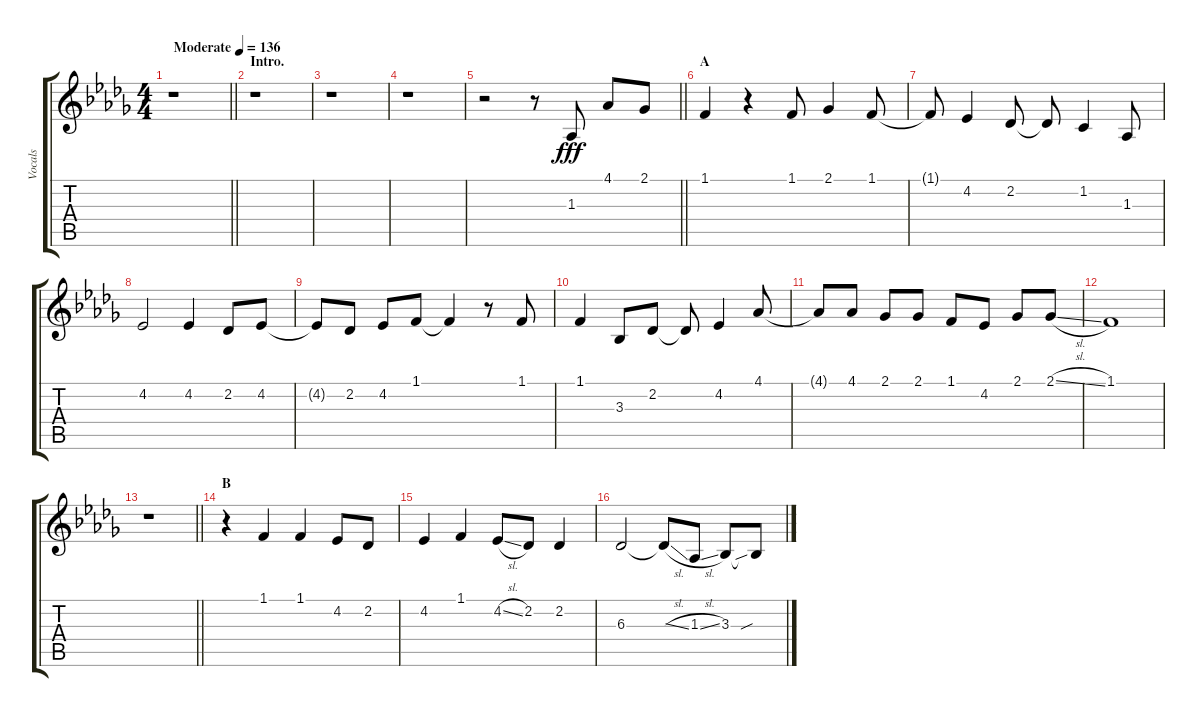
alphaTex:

\track ("Vocals" "Vocals") {instrument voiceoohs}
\staff {score tabs}
\tuning (E4 B3 G3 D3 A2 E2) {hide}
\ts (4 4)
\tempo (136 "Moderate")
\clef g2
\barLineRight lightlight
\ks db
r.1{dy fff instrument voiceoohs} |
\section ("" "Intro.")
r.1 |
r.1 |
r.1 |
\barLineRight lightlight
r.2 r.8 1.3.8 4.1.8 2.1.8 |
\section ("" "A")
1.1.4 r.4 1.1.8 2.1.4 1.1.8 |
1.1{t}.8 4.2.4 2.2.8 2.2{t}.8 1.2.4 1.3.8 |
4.2.2 4.2.4 2.2.8 4.2.8 |
4.2{t}.8 2.2.8 4.2.8 1.1.8 1.1{t}.4 r.8 1.1.8 |
1.1.4 3.3.8 2.2.8 2.2{t}.8 4.2.4 4.1.8 |
4.1{t}.8 4.1.8 2.1.8 2.1.8 1.1.8 4.2.8 2.1.8 2.1{sl}.8 |
1.1.1 |
\barLineRight lightlight
r.1 |
\section ("" "B")
r.4 1.1.4 1.1.4 4.2.8 2.2.8 |
4.2.4 1.1.4 4.2{sl}.8 2.2.8 2.2.4 |
6.3.2 6.3{sl t}.8 1.3{sl}.8 3.3.8 3.3{sib sl t}.8
